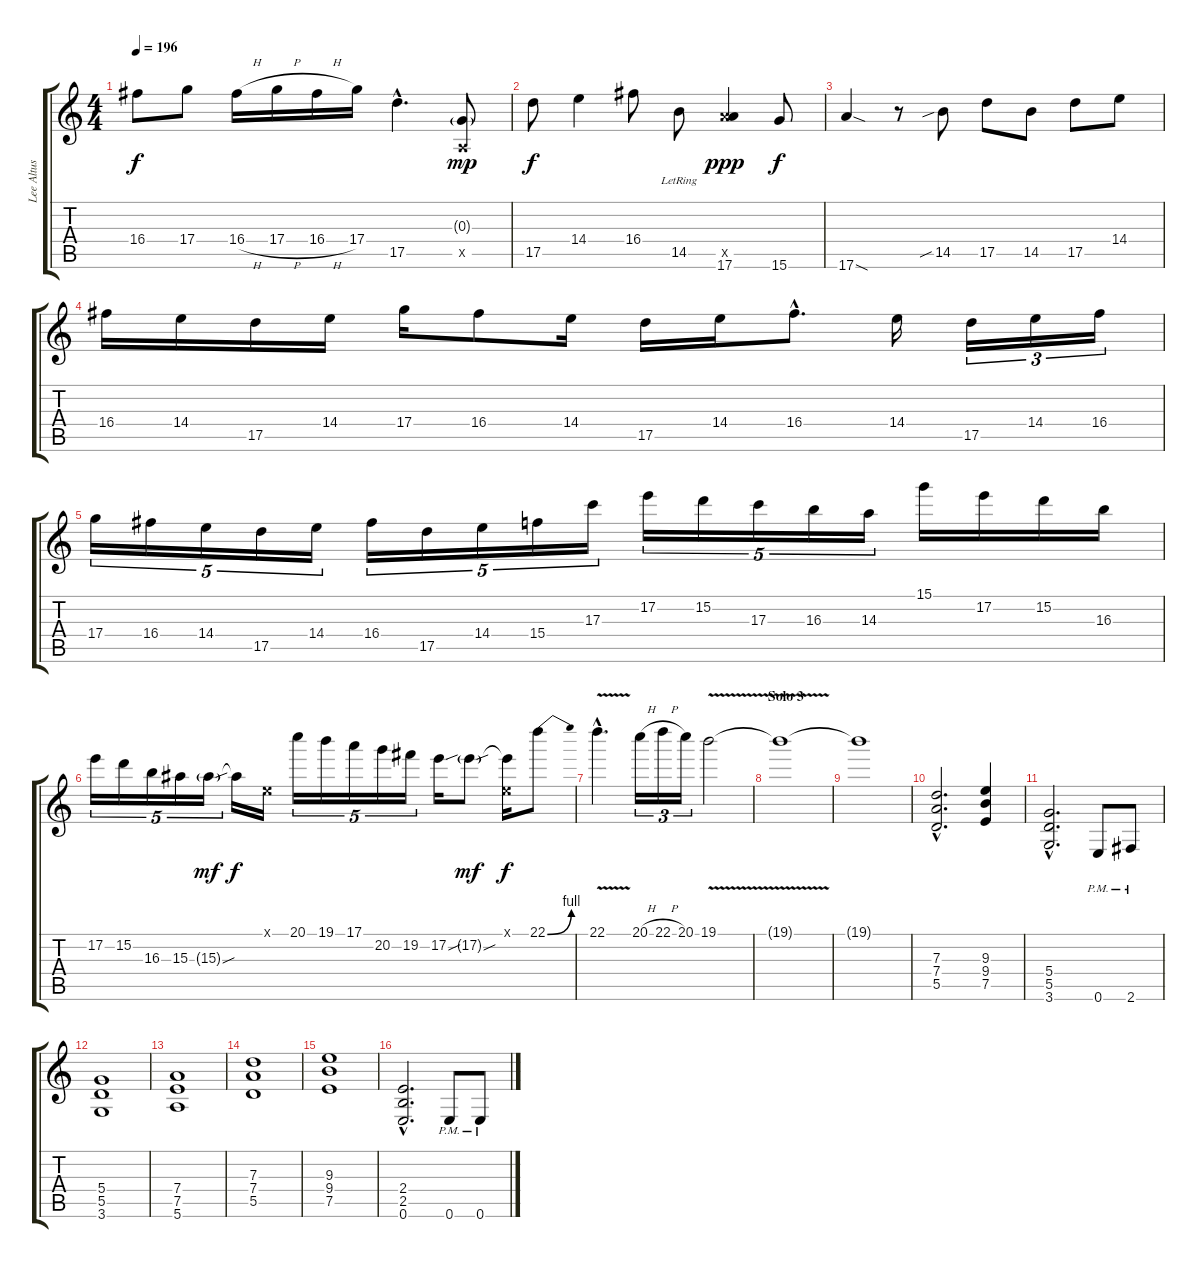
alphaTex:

\track ("Lee Altus" "Lee Altus") {instrument distortionguitar}
\staff {score tabs}
\tuning (E4 B3 G3 D3 A2 E2) {hide}
\ts (4 4)
\tempo 196
\clef g2
\ks c
16.4.8{dy f} 17.4.8 16.4{h}.16 17.4{h}.16 16.4{h}.16 17.4.16 17.5{hac}.4{d} (0.3{g} 0.5{x}).8{dy mp} |
17.5.8{dy f} 14.4.4 16.4.8 14.5{lr}.8 (12.5{x} 17.6).4{dy ppp} 15.6.8{dy f} |
17.6{sod}.4 r.8 14.5{sib}.8 17.5.8 14.5.8 17.5.8 14.4.8 |
16.4.16 14.4.16 17.5.16 14.4.16 17.4.16 16.4.8 14.4.16 17.5.16 14.4.16 16.4{hac}.8{d} 14.4.16 17.5.16{tu (3 2)} 14.4.16{tu (3 2)} 16.4.16{tu (3 2)} |
17.4.16{tu (5 4)} 16.4.16{tu (5 4)} 14.4.16{tu (5 4)} 17.5.16{tu (5 4)} 14.4.16{tu (5 4)} 16.4.16{tu (5 4)} 17.5.16{tu (5 4)} 14.4.16{tu (5 4)} 15.4.16{tu (5 4)} 17.3.16{tu (5 4)} 17.2.16{tu (5 4)} 15.2.16{tu (5 4)} 17.3.16{tu (5 4)} 16.3.16{tu (5 4)} 14.3.16{tu (5 4)} 15.1.16 17.2.16 15.2.16 16.3.16 |
17.2.16{tu (5 4)} 15.2.16{tu (5 4)} 16.3.16{tu (5 4)} 15.3.16{tu (5 4)} 15.3{sou g}.16{tu (5 4) dy mf} 15.3{t}.16{dy f} 0.1{x}.16 20.1.16{tu (5 4)} 19.1.16{tu (5 4)} 17.1.16{tu (5 4)} 20.2.16{tu (5 4)} 19.2.16{tu (5 4)} 17.2{sou}.16 17.2{sou g}.8{dy mf} (0.1{x} 17.2{t}).16{dy f} 22.1{be (bend 0 0 60 4)}.8 |
22.1{v hac}.4{d} 20.1{h}.16{tu (3 2)} 22.1{h}.16{tu (3 2)} 20.1.16{tu (3 2)} 19.1{v}.2 |
\section ("" "Solo 3")
19.1{t}.1{volume 0} |
19.1{t}.1 |
(7.3{hac} 7.4{hac} 5.5{hac}).2{d volume 13} (9.3 9.4 7.5).4 |
(5.4{hac} 5.5{hac} 3.6{hac}).2{d} 0.6{pm}.8 2.6{pm}.8 |
(5.4 5.5 3.6).1 |
(7.4 7.5 5.6).1 |
(7.3 7.4 5.5).1 |
(9.3 9.4 7.5).1 |
(2.4{hac} 2.5{hac} 0.6{hac}).2{d} 0.6{pm}.8 0.6{pm}.8
